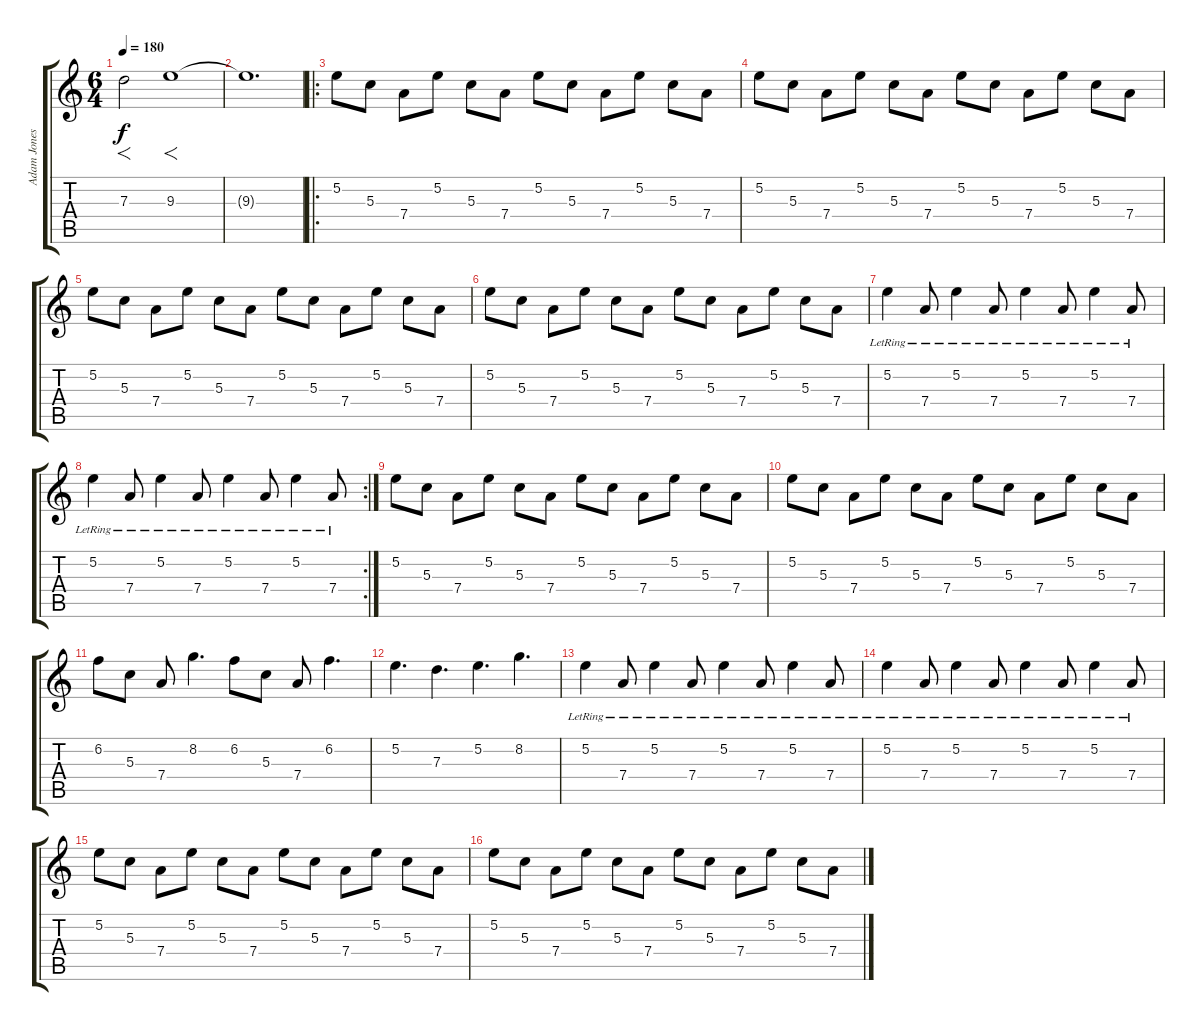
\track ("Adam Jones" "Adam Jones") {instrument distortionguitar}
\staff {score tabs}
\tuning (E4 B3 G3 D3 A2 D2) {hide}
\ts (6 4)
\tempo 180
\clef g2
\ks c
7.3.2{f dy f} 9.3.1{f} |
9.3{t}.1{d} |
\ro
5.2.8 5.3.8 7.4.8 5.2.8 5.3.8 7.4.8 5.2.8 5.3.8 7.4.8 5.2.8 5.3.8 7.4.8 |
5.2.8 5.3.8 7.4.8 5.2.8 5.3.8 7.4.8 5.2.8 5.3.8 7.4.8 5.2.8 5.3.8 7.4.8 |
5.2.8 5.3.8 7.4.8 5.2.8 5.3.8 7.4.8 5.2.8 5.3.8 7.4.8 5.2.8 5.3.8 7.4.8 |
5.2.8 5.3.8 7.4.8 5.2.8 5.3.8 7.4.8 5.2.8 5.3.8 7.4.8 5.2.8 5.3.8 7.4.8 |
5.2{lr}.4 7.4{lr}.8 5.2{lr}.4 7.4{lr}.8 5.2{lr}.4 7.4{lr}.8 5.2{lr}.4 7.4{lr}.8 |
\rc 2
5.2{lr}.4 7.4{lr}.8 5.2{lr}.4 7.4{lr}.8 5.2{lr}.4 7.4{lr}.8 5.2{lr}.4 7.4{lr}.8 |
5.2.8 5.3.8 7.4.8 5.2.8 5.3.8 7.4.8 5.2.8 5.3.8 7.4.8 5.2.8 5.3.8 7.4.8 |
5.2.8 5.3.8 7.4.8 5.2.8 5.3.8 7.4.8 5.2.8 5.3.8 7.4.8 5.2.8 5.3.8 7.4.8 |
6.2.8 5.3.8 7.4.8 8.2.4{d} 6.2.8 5.3.8 7.4.8 6.2.4{d} |
5.2.4{d} 7.3.4{d} 5.2.4{d} 8.2.4{d} |
5.2{lr}.4 7.4{lr}.8 5.2{lr}.4 7.4{lr}.8 5.2{lr}.4 7.4{lr}.8 5.2{lr}.4 7.4{lr}.8 |
5.2{lr}.4 7.4{lr}.8 5.2{lr}.4 7.4{lr}.8 5.2{lr}.4 7.4{lr}.8 5.2{lr}.4 7.4{lr}.8 |
5.2.8 5.3.8 7.4.8 5.2.8 5.3.8 7.4.8 5.2.8 5.3.8 7.4.8 5.2.8 5.3.8 7.4.8 |
5.2.8 5.3.8 7.4.8 5.2.8 5.3.8 7.4.8 5.2.8 5.3.8 7.4.8 5.2.8 5.3.8 7.4.8
